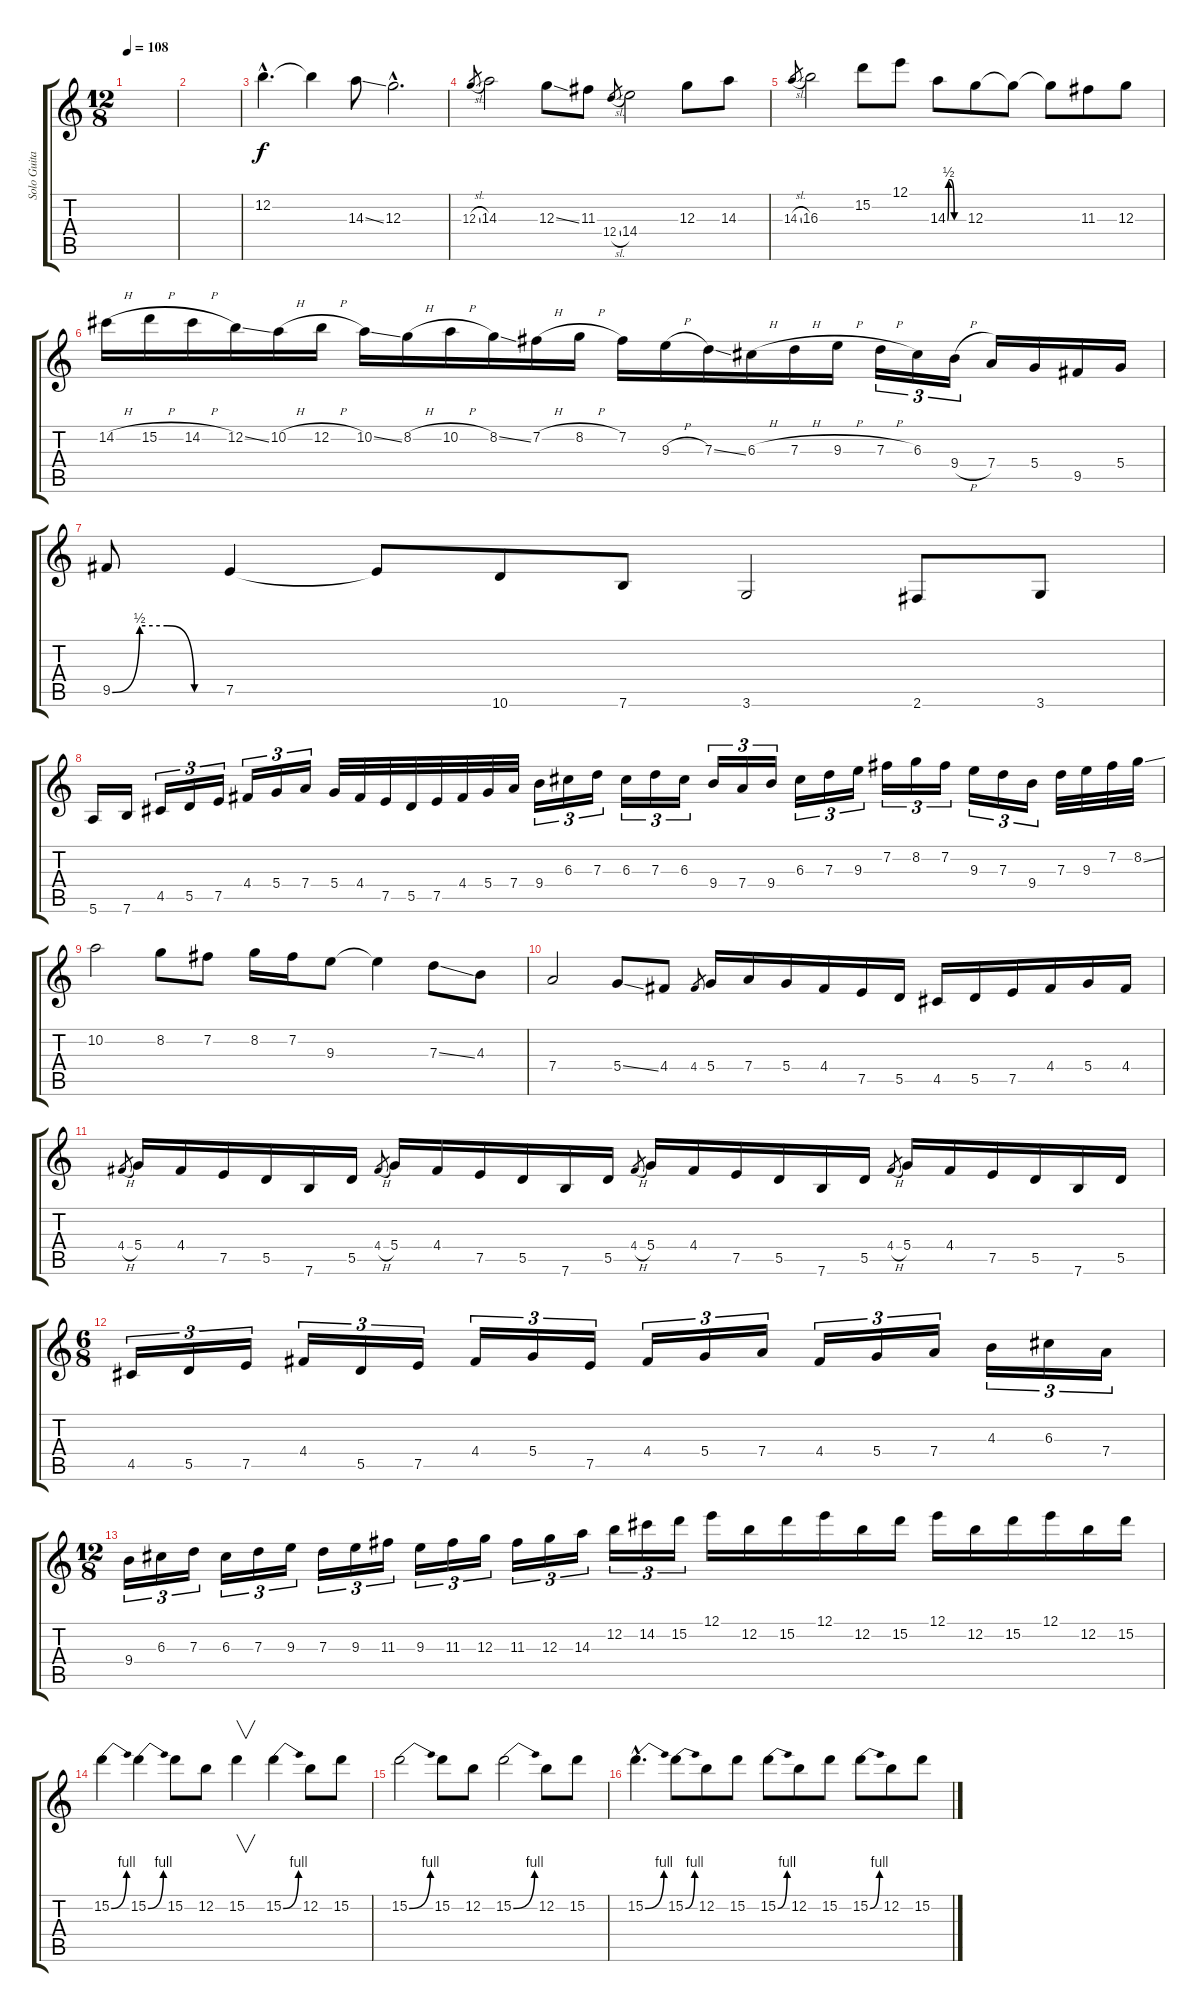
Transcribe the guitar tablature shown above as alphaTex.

\track ("Solo Guitar" "Solo Guita") {instrument distortionguitar}
\staff {score tabs}
\tuning (E4 B3 G3 D3 A2 E2) {hide}
\ts (12 8)
\tempo 108
\clef g2
\ks c
|
|
12.2{hac}.4{d} 12.2{t}.4 14.3{ss}.8 12.3{hac}.2{d} |
12.3{sl}.8{gr} 14.3.2 12.3{ss}.8 11.3.8 12.4{sl}.8{gr} 14.4.2 12.3.8 14.3.8 |
14.3{sl}.8{gr} 16.3.2 15.2.8 12.1.8 14.3{be (custom 0 0 4 2 10 2 25 0 35 0 45 0 60 0)}.8 12.3.8 12.3{t}.8 12.3{t}.8 11.3.8 12.3.8 |
14.2{h}.16 15.2{h}.16 14.2{h}.16 12.2{ss}.16 10.2{h}.16 12.2{h}.16 10.2{ss}.16 8.2{h}.16 10.2{h}.16 8.2{ss}.16 7.2{h}.16 8.2{h}.16 7.2.16 9.3{h}.16 7.3{ss}.16 6.3{h}.16 7.3{h}.16 9.3{h}.16 7.3{h}.16{tu (3 2)} 6.3.16{tu (3 2)} 9.4{h}.16{tu (3 2)} 7.4.16 5.4.16 9.5.16 5.4.16 |
9.5{be (custom 0 0 15 2 30 2 45 0 60 0)}.8 7.5.4 7.5{t}.8 10.6.8 7.6.8 3.6.2 2.6.8 3.6.8 |
5.6.16 7.6.16 4.5.16{tu (3 2)} 5.5.16{tu (3 2)} 7.5.16{tu (3 2)} 4.4.16{tu (3 2)} 5.4.16{tu (3 2)} 7.4.16{tu (3 2)} 5.4.32 4.4.32 7.5.32 5.5.32 7.5.32 4.4.32 5.4.32 7.4.32 9.4.16{tu (3 2)} 6.3.16{tu (3 2)} 7.3.16{tu (3 2)} 6.3.16{tu (3 2)} 7.3.16{tu (3 2)} 6.3.16{tu (3 2)} 9.4.16{tu (3 2)} 7.4.16{tu (3 2)} 9.4.16{tu (3 2)} 6.3.16{tu (3 2)} 7.3.16{tu (3 2)} 9.3.16{tu (3 2)} 7.2.16{tu (3 2)} 8.2.16{tu (3 2)} 7.2.16{tu (3 2)} 9.3.16{tu (3 2)} 7.3.16{tu (3 2)} 9.4.16{tu (3 2)} 7.3.32 9.3.32 7.2.32 8.2{ss}.32 |
10.2.2 8.2.8 7.2.8 8.2.16 7.2.16 9.3.8 9.3{t}.4 7.3{ss}.8 4.3.8 |
7.4.2 5.4{ss}.8 4.4.8 4.4.8{gr} 5.4.16 7.4.16 5.4.16 4.4.16 7.5.16 5.5.16 4.5.16 5.5.16 7.5.16 4.4.16 5.4.16 4.4.16 |
4.4{h}.8{gr} 5.4.16 4.4.16 7.5.16 5.5.16 7.6.16 5.5.16 4.4{h}.8{gr} 5.4.16 4.4.16 7.5.16 5.5.16 7.6.16 5.5.16 4.4{h}.8{gr} 5.4.16 4.4.16 7.5.16 5.5.16 7.6.16 5.5.16 4.4{h}.8{gr} 5.4.16 4.4.16 7.5.16 5.5.16 7.6.16 5.5.16 |
\ts (6 8)
4.5.16{tu (3 2)} 5.5.16{tu (3 2)} 7.5.16{tu (3 2)} 4.4.16{tu (3 2)} 5.5.16{tu (3 2)} 7.5.16{tu (3 2)} 4.4.16{tu (3 2)} 5.4.16{tu (3 2)} 7.5.16{tu (3 2)} 4.4.16{tu (3 2)} 5.4.16{tu (3 2)} 7.4.16{tu (3 2)} 4.4.16{tu (3 2)} 5.4.16{tu (3 2)} 7.4.16{tu (3 2)} 4.3.16{tu (3 2)} 6.3.16{tu (3 2)} 7.4.16{tu (3 2)} |
\ts (12 8)
9.4.16{tu (3 2)} 6.3.16{tu (3 2)} 7.3.16{tu (3 2)} 6.3.16{tu (3 2)} 7.3.16{tu (3 2)} 9.3.16{tu (3 2)} 7.3.16{tu (3 2)} 9.3.16{tu (3 2)} 11.3.16{tu (3 2)} 9.3.16{tu (3 2)} 11.3.16{tu (3 2)} 12.3.16{tu (3 2)} 11.3.16{tu (3 2)} 12.3.16{tu (3 2)} 14.3.16{tu (3 2)} 12.2.16{tu (3 2)} 14.2.16{tu (3 2)} 15.2.16{tu (3 2)} 12.1.16 12.2.16 15.2.16 12.1.16 12.2.16 15.2.16 12.1.16 12.2.16 15.2.16 12.1.16 12.2.16 15.2.16 |
15.2{be (bend 0 0 60 4)}.4 15.2{be (bend 0 0 60 4)}.4 15.2.8 12.2.8 15.2.4{v} 15.2{be (bend 0 0 60 4)}.4 12.2.8 15.2.8 |
15.2{be (bend 0 0 60 4)}.2 15.2.8 12.2.8 15.2{be (bend 0 0 60 4)}.2 12.2.8 15.2.8 |
15.2{be (bend 0 0 60 4) hac}.4{d} 15.2{be (bend 0 0 60 4)}.8 12.2.8 15.2.8 15.2{be (bend 0 0 60 4)}.8 12.2.8 15.2.8 15.2{be (bend 0 0 60 4)}.8 12.2.8 15.2.8
